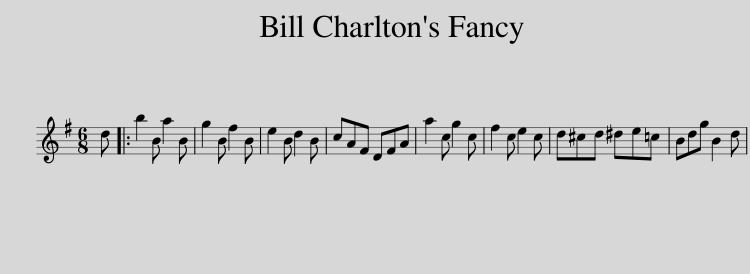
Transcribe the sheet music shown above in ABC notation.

X:1
L:1/8
M:6/8
I:linebreak $
K:G
V:1 treble
V:1
 d |: b2 B a2 B | g2 B f2 B | e2 B d2 B | cAF DFA | %5
 a2 c g2 c | f2 c e2 c | d^cd ^de=c | Bdg B2 d | %9
